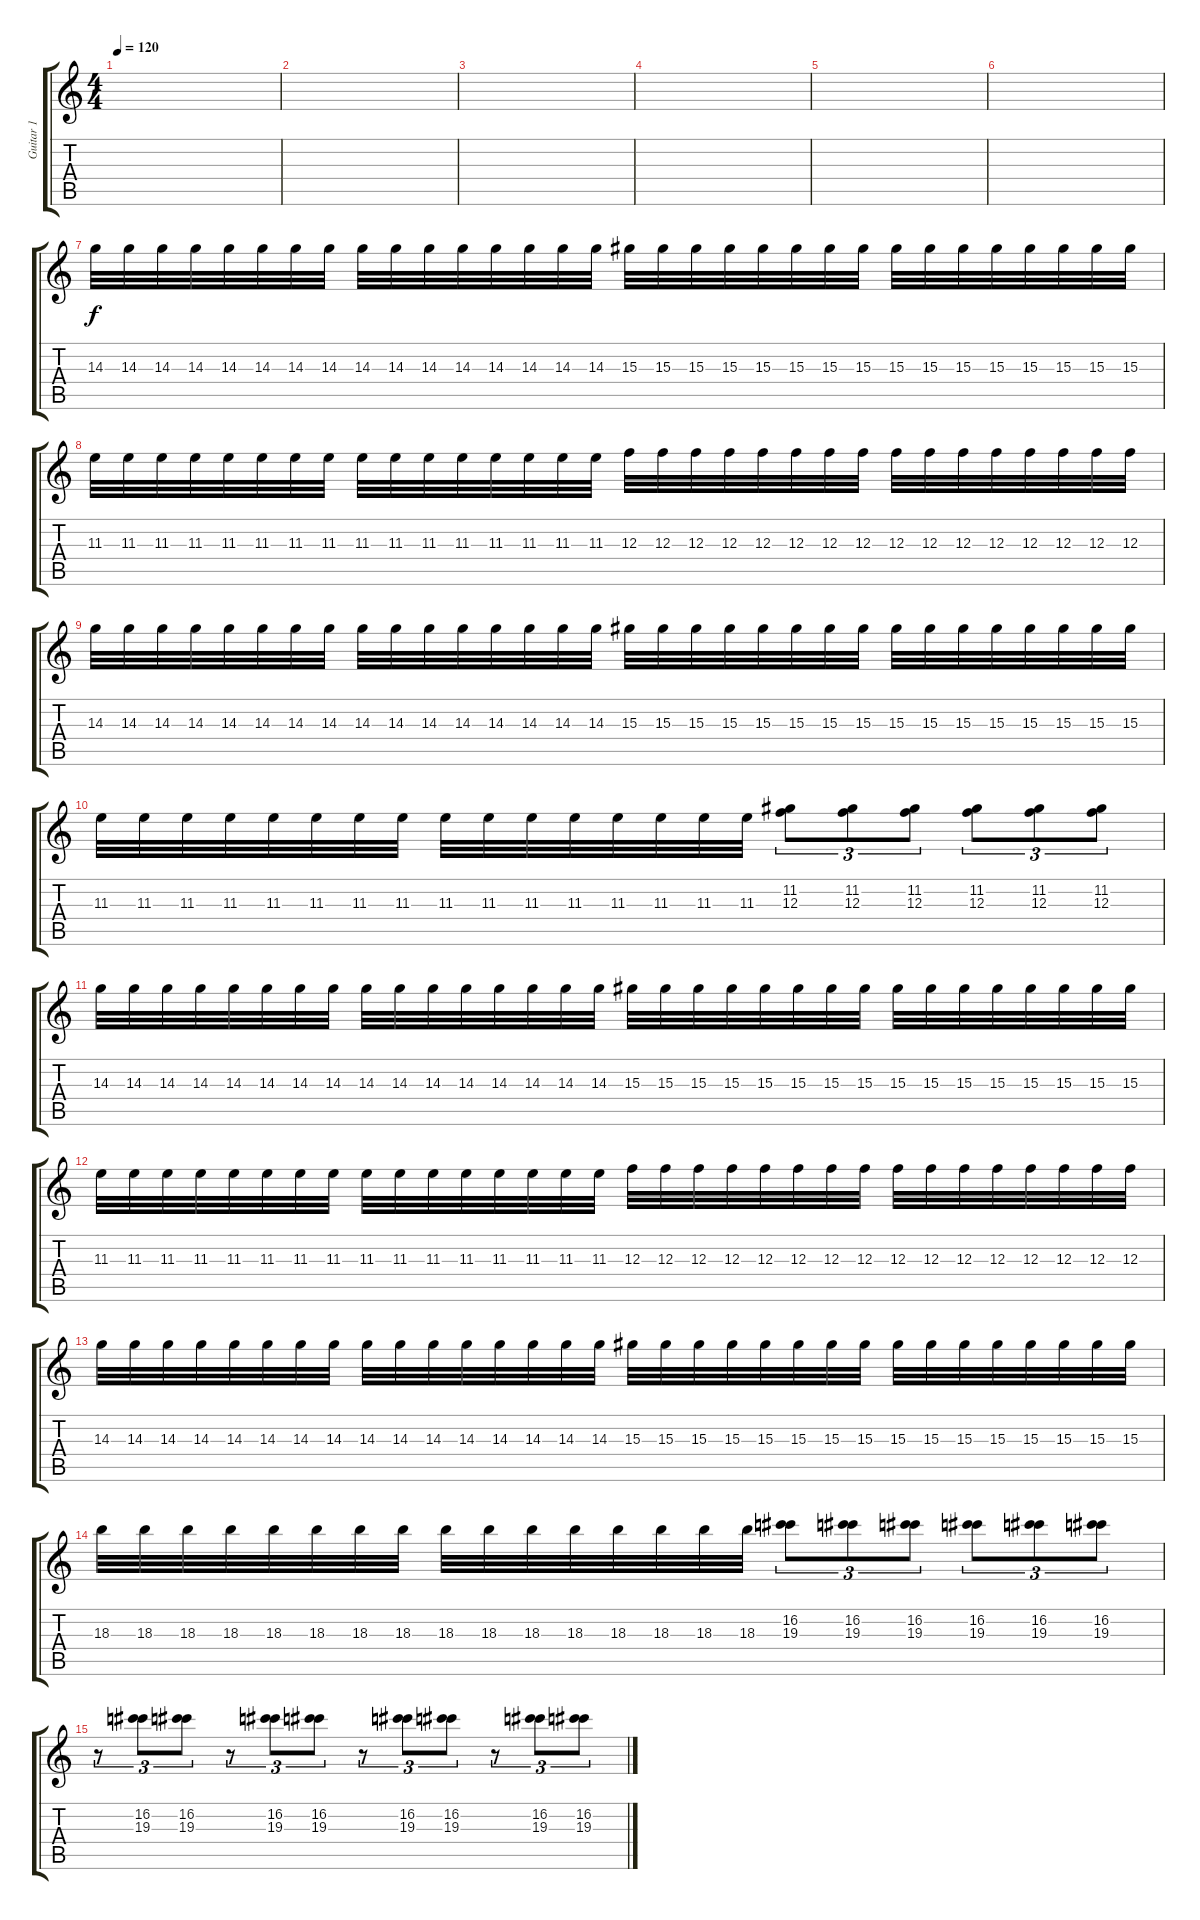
\track ("Guitar 1" "Guitar 1") {instrument distortionguitar}
\staff {score tabs}
\tuning (D4 A3 F3 C3 G2 C2) {hide}
\ts (4 4)
\section ("" "")
\tempo 120
\clef g2
\ks c
|
|
|
|
|
|
14.3.32 14.3.32 14.3.32 14.3.32 14.3.32 14.3.32 14.3.32 14.3.32 14.3.32 14.3.32 14.3.32 14.3.32 14.3.32 14.3.32 14.3.32 14.3.32 15.3.32 15.3.32 15.3.32 15.3.32 15.3.32 15.3.32 15.3.32 15.3.32 15.3.32 15.3.32 15.3.32 15.3.32 15.3.32 15.3.32 15.3.32 15.3.32 |
11.3.32 11.3.32 11.3.32 11.3.32 11.3.32 11.3.32 11.3.32 11.3.32 11.3.32 11.3.32 11.3.32 11.3.32 11.3.32 11.3.32 11.3.32 11.3.32 12.3.32 12.3.32 12.3.32 12.3.32 12.3.32 12.3.32 12.3.32 12.3.32 12.3.32 12.3.32 12.3.32 12.3.32 12.3.32 12.3.32 12.3.32 12.3.32 |
14.3.32 14.3.32 14.3.32 14.3.32 14.3.32 14.3.32 14.3.32 14.3.32 14.3.32 14.3.32 14.3.32 14.3.32 14.3.32 14.3.32 14.3.32 14.3.32 15.3.32 15.3.32 15.3.32 15.3.32 15.3.32 15.3.32 15.3.32 15.3.32 15.3.32 15.3.32 15.3.32 15.3.32 15.3.32 15.3.32 15.3.32 15.3.32 |
11.3.32 11.3.32 11.3.32 11.3.32 11.3.32 11.3.32 11.3.32 11.3.32 11.3.32 11.3.32 11.3.32 11.3.32 11.3.32 11.3.32 11.3.32 11.3.32 (11.2 12.3).8{tu (3 2)} (11.2 12.3).8{tu (3 2)} (11.2 12.3).8{tu (3 2)} (11.2 12.3).8{tu (3 2)} (11.2 12.3).8{tu (3 2)} (11.2 12.3).8{tu (3 2)} |
14.3.32 14.3.32 14.3.32 14.3.32 14.3.32 14.3.32 14.3.32 14.3.32 14.3.32 14.3.32 14.3.32 14.3.32 14.3.32 14.3.32 14.3.32 14.3.32 15.3.32 15.3.32 15.3.32 15.3.32 15.3.32 15.3.32 15.3.32 15.3.32 15.3.32 15.3.32 15.3.32 15.3.32 15.3.32 15.3.32 15.3.32 15.3.32 |
11.3.32 11.3.32 11.3.32 11.3.32 11.3.32 11.3.32 11.3.32 11.3.32 11.3.32 11.3.32 11.3.32 11.3.32 11.3.32 11.3.32 11.3.32 11.3.32 12.3.32 12.3.32 12.3.32 12.3.32 12.3.32 12.3.32 12.3.32 12.3.32 12.3.32 12.3.32 12.3.32 12.3.32 12.3.32 12.3.32 12.3.32 12.3.32 |
14.3.32 14.3.32 14.3.32 14.3.32 14.3.32 14.3.32 14.3.32 14.3.32 14.3.32 14.3.32 14.3.32 14.3.32 14.3.32 14.3.32 14.3.32 14.3.32 15.3.32 15.3.32 15.3.32 15.3.32 15.3.32 15.3.32 15.3.32 15.3.32 15.3.32 15.3.32 15.3.32 15.3.32 15.3.32 15.3.32 15.3.32 15.3.32 |
18.3.32 18.3.32 18.3.32 18.3.32 18.3.32 18.3.32 18.3.32 18.3.32 18.3.32 18.3.32 18.3.32 18.3.32 18.3.32 18.3.32 18.3.32 18.3.32 (16.2 19.3).8{tu (3 2)} (16.2 19.3).8{tu (3 2)} (16.2 19.3).8{tu (3 2)} (16.2 19.3).8{tu (3 2)} (16.2 19.3).8{tu (3 2)} (16.2 19.3).8{tu (3 2)} |
r.8{tu (3 2)} (16.2 19.3).8{tu (3 2)} (16.2 19.3).8{tu (3 2)} r.8{tu (3 2)} (16.2 19.3).8{tu (3 2)} (16.2 19.3).8{tu (3 2)} r.8{tu (3 2)} (16.2 19.3).8{tu (3 2)} (16.2 19.3).8{tu (3 2)} r.8{tu (3 2)} (16.2 19.3).8{tu (3 2)} (16.2 19.3).8{tu (3 2)}
